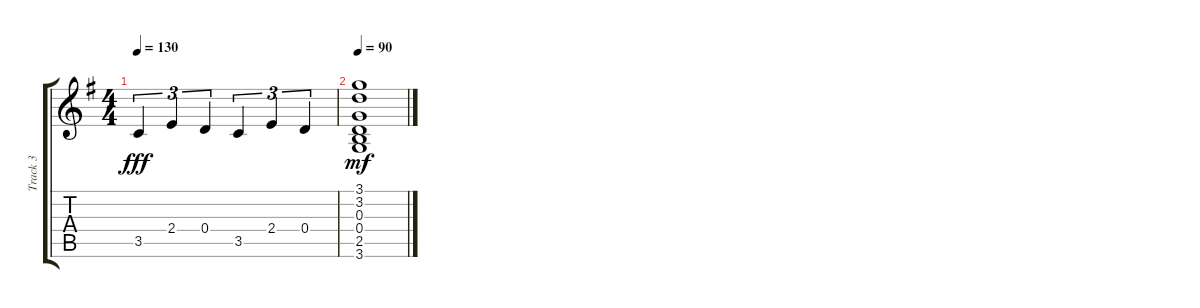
\track ("Track 3" "Track 3") {instrument electricguitarclean}
\staff {score tabs}
\tuning (E4 B3 G3 D3 A2 E2) {hide}
\ts (4 4)
\tempo 130
\clef g2
\ks g
3.5.4{tu (3 2) dy fff} 2.4.4{tu (3 2)} 0.4.4{tu (3 2)} 3.5.4{tu (3 2)} 2.4.4{tu (3 2)} 0.4.4{tu (3 2)} |
\tempo 90
(3.1 3.2 0.3 0.4 2.5 3.6).1{dy mf}
